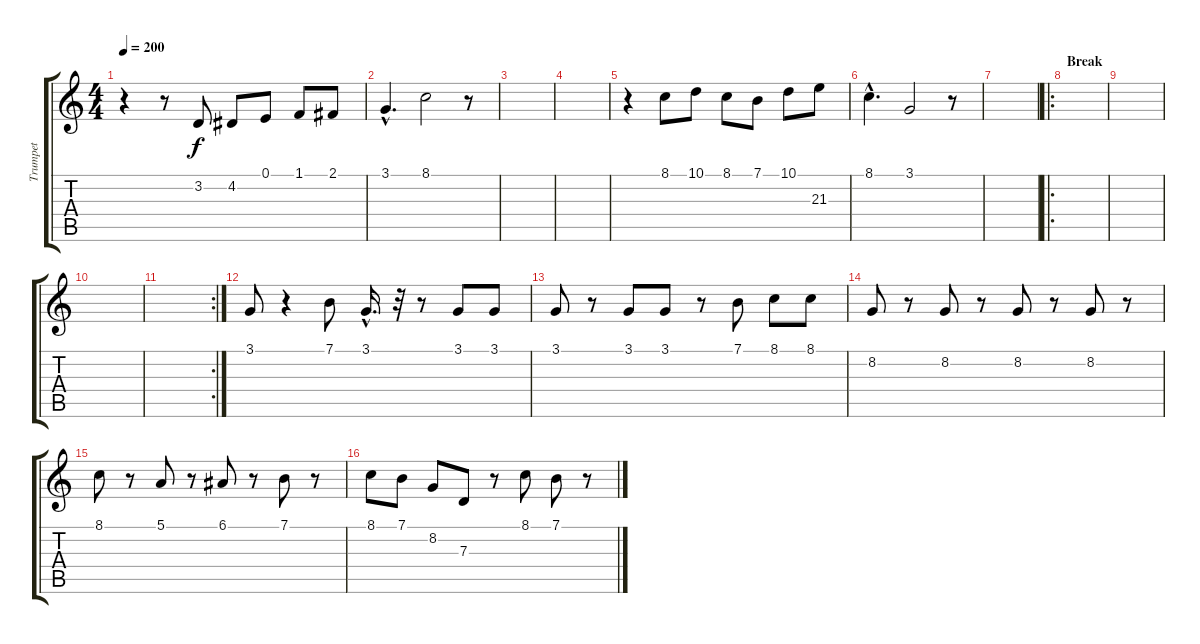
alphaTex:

\track ("Trumpet" "Trumpet") {instrument trumpet}
\staff {score tabs}
\tuning (E4 B3 G3 D3 A2 E2) {hide}
\ts (4 4)
\tempo 200
\clef g2
\ks c
r.4{dy f} r.8 3.2.8 4.2.8 0.1.8 1.1.8 2.1.8 |
3.1{hac}.4{d} 8.1.2 r.8 |
|
|
r.4 8.1.8 10.1.8 8.1.8 7.1.8 10.1.8 21.3.8 |
8.1{hac}.4{d} 3.1.2 r.8 |
|
\ro
\section ("" "Break")
|
|
|
\rc 2
|
3.1.8 r.4 7.1.8 3.1{hac}.16{d} r.32 r.8 3.1.8 3.1.8 |
3.1.8 r.8 3.1.8 3.1.8 r.8 7.1.8 8.1.8 8.1.8 |
8.2.8 r.8 8.2.8 r.8 8.2.8 r.8 8.2.8 r.8 |
8.1.8 r.8 5.1.8 r.8 6.1.8 r.8 7.1.8 r.8 |
8.1.8 7.1.8 8.2.8 7.3.8 r.8 8.1.8 7.1.8 r.8
